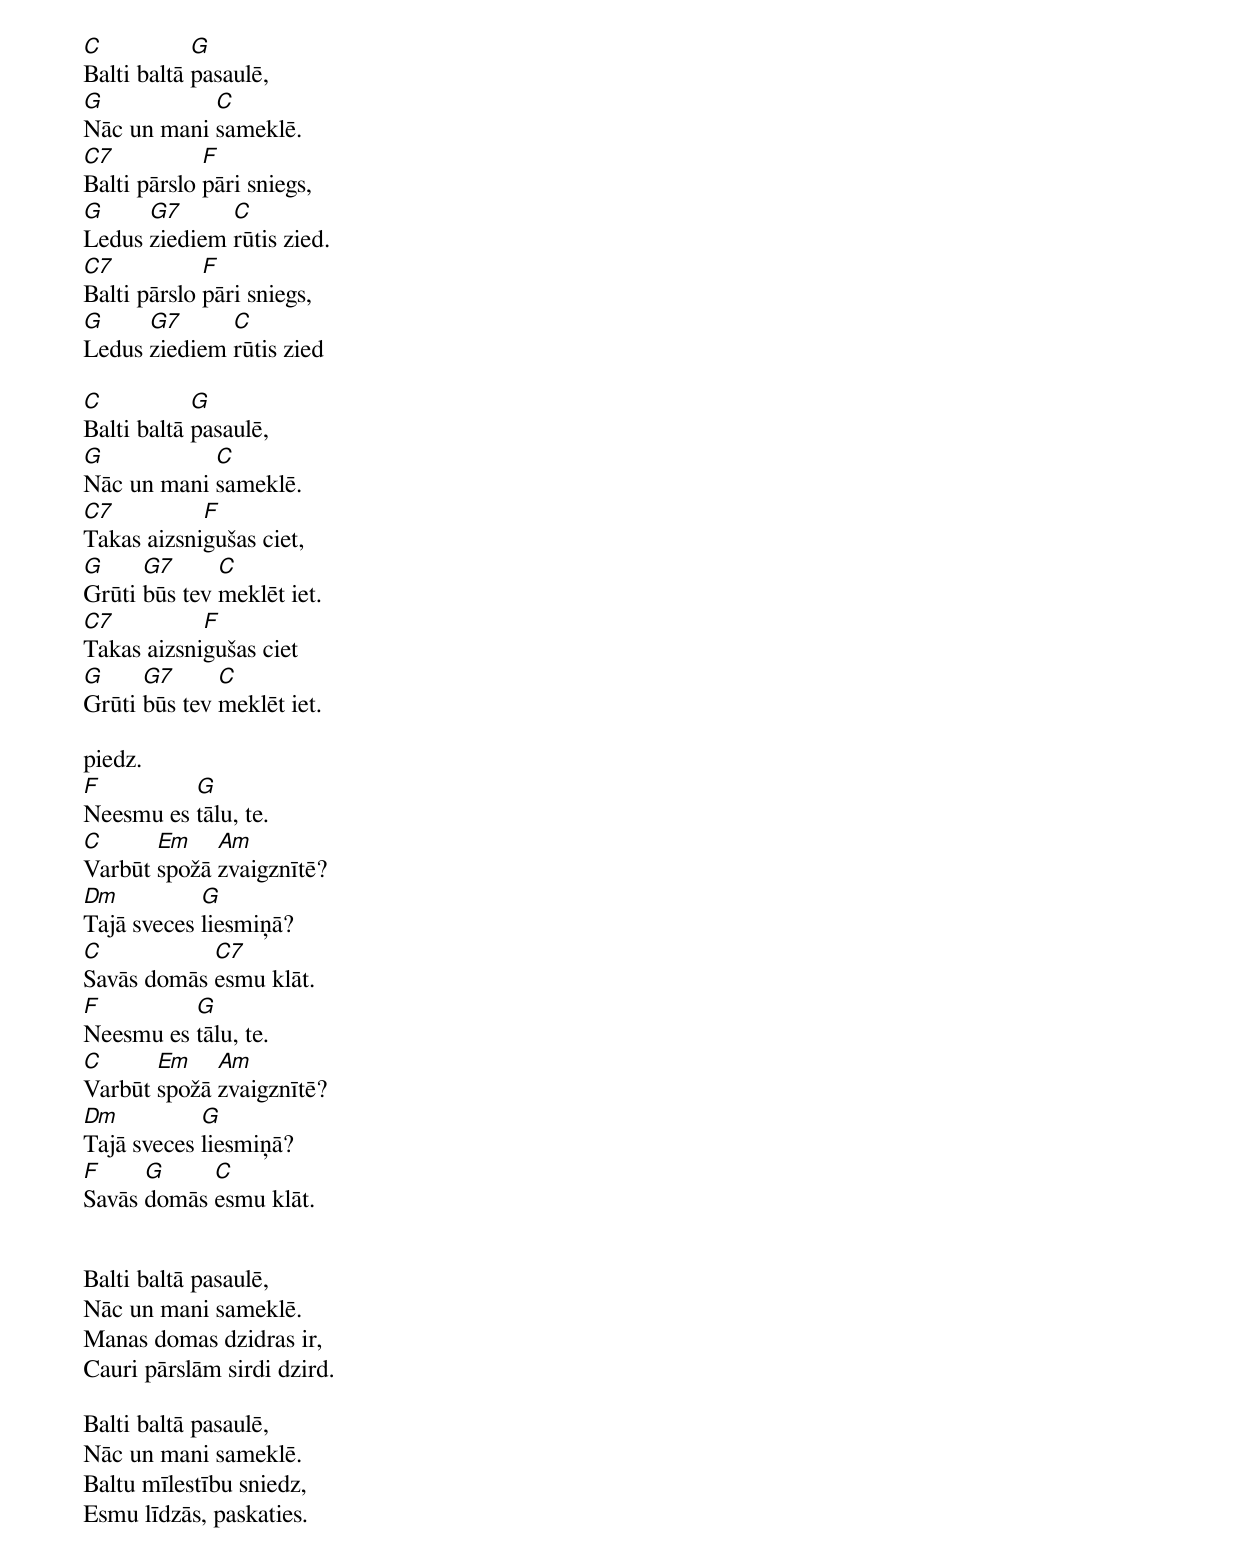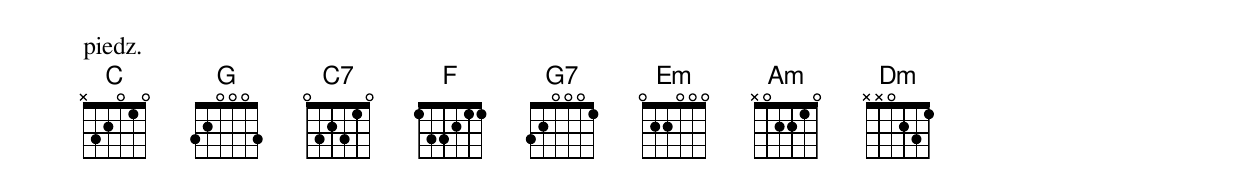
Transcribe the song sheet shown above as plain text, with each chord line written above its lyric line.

C           G
Balti baltā pasaulē,
G           C
Nāc un mani sameklē.
C7           F
Balti pārslo pāri sniegs,
G     G7      C
Ledus ziediem rūtis zied.
C7           F
Balti pārslo pāri sniegs,
G     G7      C
Ledus ziediem rūtis zied

C           G
Balti baltā pasaulē,
G           C
Nāc un mani sameklē.
C7          F
Takas aizsnigušas ciet,
G     G7      C
Grūti būs tev meklēt iet.
C7          F
Takas aizsnigušas ciet
G     G7      C
Grūti būs tev meklēt iet.

piedz.
F         G
Neesmu es tālu, te.
C      Em    Am
Varbūt spožā zvaigznītē?
Dm          G
Tajā sveces liesmiņā?
C           C7
Savās domās esmu klāt.
F         G
Neesmu es tālu, te.
C      Em    Am
Varbūt spožā zvaigznītē?
Dm          G
Tajā sveces liesmiņā?
F     G     C
Savās domās esmu klāt.


Balti baltā pasaulē,
Nāc un mani sameklē.
Manas domas dzidras ir,
Cauri pārslām sirdi dzird.

Balti baltā pasaulē,
Nāc un mani sameklē.
Baltu mīlestību sniedz,
Esmu līdzās, paskaties.

piedz.
